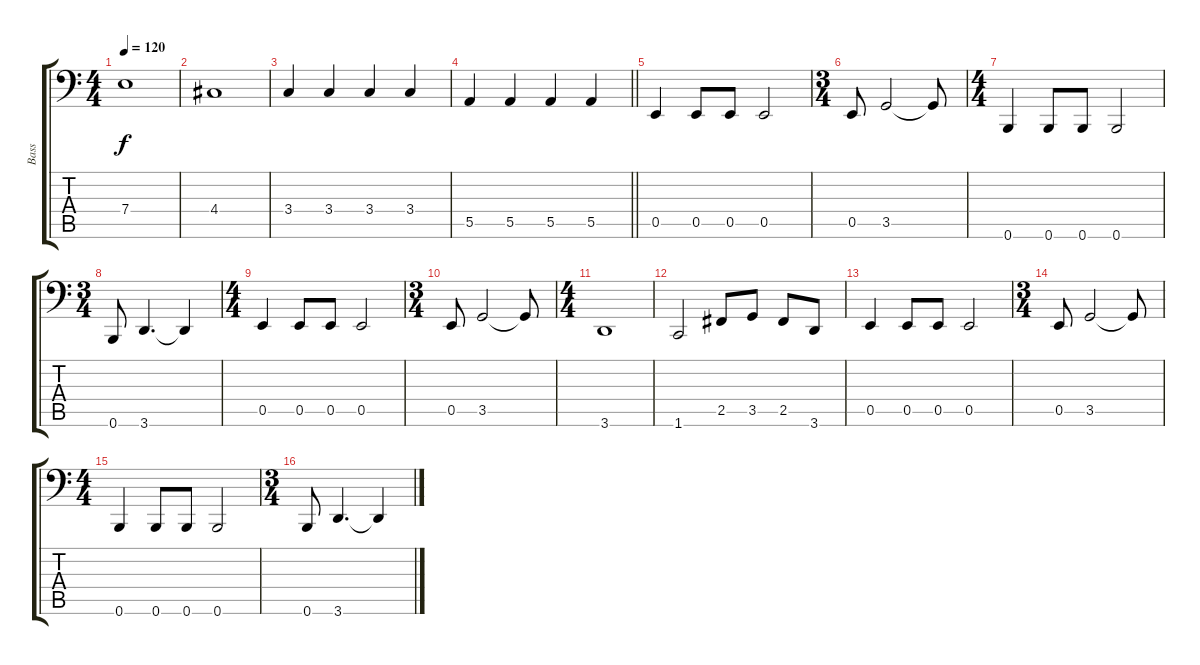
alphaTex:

\track ("Bass" "Bass") {instrument electricbassfinger}
\staff {score tabs}
\tuning (C3 G2 D2 A1 E1 B0) {hide}
\ts (4 4)
\tempo 120
\clef f4
\ks c
7.4.1{dy f} |
4.4.1 |
3.4.4 3.4.4 3.4.4 3.4.4 |
\barLineRight lightlight
5.5.4 5.5.4 5.5.4 5.5.4 |
0.5.4 0.5.8 0.5.8 0.5.2 |
\ts (3 4)
0.5.8 3.5.2 3.5{t}.8 |
\ts (4 4)
0.6.4 0.6.8 0.6.8 0.6.2 |
\ts (3 4)
0.6.8 3.6.4{d} 3.6{t}.4 |
\ts (4 4)
0.5.4 0.5.8 0.5.8 0.5.2 |
\ts (3 4)
0.5.8 3.5.2 3.5{t}.8 |
\ts (4 4)
3.6.1 |
1.6.2 2.5.8 3.5.8 2.5.8 3.6.8 |
0.5.4 0.5.8 0.5.8 0.5.2 |
\ts (3 4)
0.5.8 3.5.2 3.5{t}.8 |
\ts (4 4)
0.6.4 0.6.8 0.6.8 0.6.2 |
\ts (3 4)
0.6.8 3.6.4{d} 3.6{t}.4
